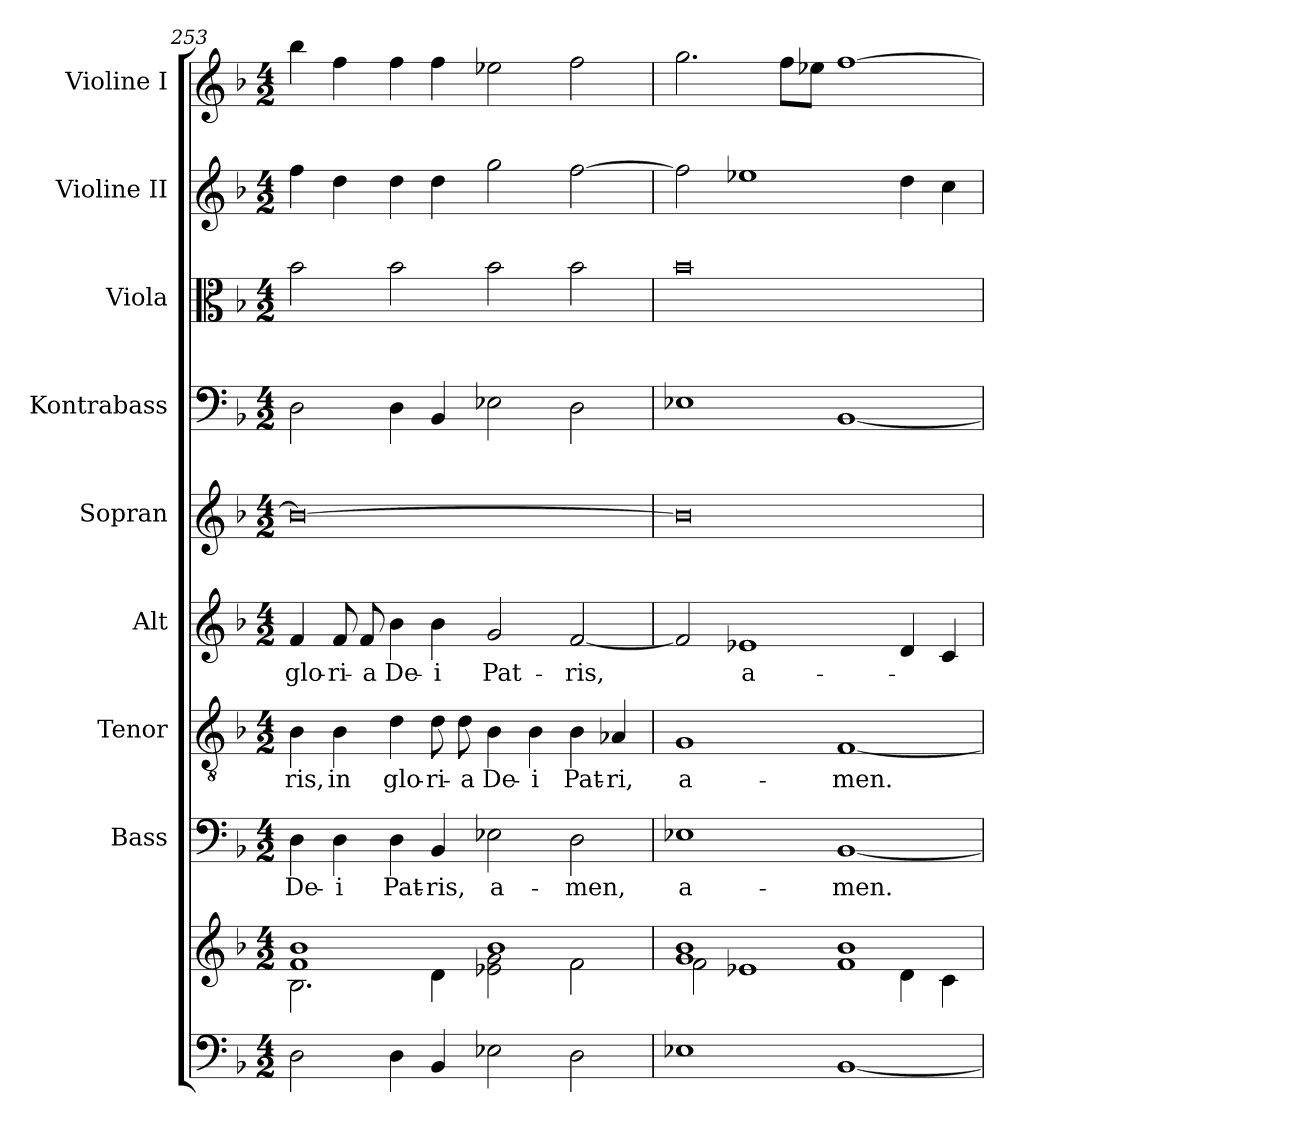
**kern	**kern	**kern	**text	**kern	**text	**kern	**text	**kern	**kern	**kern	**kern	**kern
*part9	*part9	*part8	*part8	*part7	*part7	*part6	*part6	*part5	*part4	*part3	*part2	*part1
*staff10	*staff9	*staff8	*staff8	*staff7	*staff7	*staff6	*staff6	*staff5	*staff4	*staff3	*staff2	*staff1
*	*	*I"Bass	*	*I"Tenor	*	*I"Alt	*	*I"Sopran	*I"Kontrabass	*I"Viola	*I"Violine II	*I"Violine I
*	*	*I'B.	*	*I'T.	*	*I'A.	*	*I'S.	*I'Kb.	*I'Vla.	*I'Vl. II	*I'Vl. I
*clefF4	*clefG2	*clefF4	*	*clefGv2	*	*clefG2	*	*clefG2	*clefF4	*clefC3	*clefG2	*clefG2
*	*	*	*	*	*	*	*	*	*ITrd7c12	*	*	*
*k[b-]	*k[b-]	*k[b-]	*	*k[b-]	*	*k[b-]	*	*k[b-]	*k[b-]	*k[b-]	*k[b-]	*k[b-]
*F:	*F:	*F:	*	*F:	*	*F:	*	*F:	*F:	*F:	*F:	*F:
*M4/2	*M4/2	*M4/2	*	*M4/2	*	*M4/2	*	*M4/2	*M4/2	*M4/2	*M4/2	*M4/2
=253	=253	=253	=253	=253	=253	=253	=253	=253	=253	=253	=253	=253
*	*^	*	*	*	*	*	*	*	*	*	*	*
!	!	!	!	!LO:LY:b	!	!LO:LY:b	!	!LO:LY:b	!	!	!	!	!
2D\	1f 1b-	2.B-\	4D\	De-	4B-\	-ris,	4f/	glo-	0b-_	2DD\	2b-\	4ff\	4bb-\
!	!	!	!	!LO:LY:b	!	!LO:LY:b	!	!LO:LY:b	!	!	!	!	!
.	.	.	4D\	-i	4B-\	in	8f/	-ri-	.	.	.	4dd\	4ff\
!	!	!	!	!	!	!	!	!LO:LY:b	!	!	!	!	!
.	.	.	.	.	.	.	8f/	-a	.	.	.	.	.
!	!	!	!	!LO:LY:b	!	!LO:LY:b	!	!LO:LY:b	!	!	!	!	!
4D\	.	.	4D\	Pat-	4d\	glo-	4b-\	De-	.	4DD\	2b-\	4dd\	4ff\
!	!	!	!	!LO:LY:b	!	!LO:LY:b	!	!LO:LY:b	!	!	!	!	!
4BB-/	.	4d\	4BB-/	-ris,	8d\	-ri-	4b-\	-i	.	4BBB-/	.	4dd\	4ff\
!	!	!	!	!	!	!LO:LY:b	!	!	!	!	!	!	!
.	.	.	.	.	8d\	-a	.	.	.	.	.	.	.
!	!	!	!	!LO:LY:b	!	!LO:LY:b	!	!LO:LY:b	!	!	!	!	!
2E-X\	1b-	2e-X\ 2g\	2E-X\	a-	4B-\	De-	2g/	Pat-	.	2EE-X\	2b-\	2gg\	2ee-X\
!	!	!	!	!	!	!LO:LY:b	!	!	!	!	!	!	!
.	.	.	.	.	4B-\	-i	.	.	.	.	.	.	.
!	!	!	!	!LO:LY:b	!	!LO:LY:b	!	!LO:LY:b	!	!	!	!	!
2D\	.	2f\	2D\	-men,	4B-\	Pat-	[2f/	-ris,	.	2DD\	2b-\	[2ff\	2ff\
!	!	!	!	!	!	!LO:LY:b	!	!	!	!	!	!	!
.	.	.	.	.	4A-X/	-ri,	.	.	.	.	.	.	.
=254	=254	=254	=254	=254	=254	=254	=254	=254	=254	=254	=254	=254	=254
!	!	!	!	!LO:LY:b	!	!LO:LY:b	!	!	!	!	!	!	!
1E-X	1g 1b-	2f\	1E-X	a-	1G	a-	2f/]	.	0b-]	1EE-X	0b-	2ff\]	2.gg\
!	!	!	!	!	!	!	!	!LO:LY:b	!	!	!	!	!
.	.	1e-X	.	.	.	.	1e-X	a-	.	.	.	1ee-X	.
.	.	.	.	.	.	.	.	.	.	.	.	.	8ff\L
.	.	.	.	.	.	.	.	.	.	.	.	.	8ee-X\J
!	!	!	!	!LO:LY:b	!	!LO:LY:b	!	!	!	!	!	!	!
[1BB-	1f 1b-	.	[1BB-	-men.	[1F	-men.	.	.	.	[1BBB-	.	.	[1ff
.	.	4d\	.	.	.	.	4d/	.	.	.	.	4dd\	.
.	.	4c\	.	.	.	.	4c/	.	.	.	.	4cc\	.
*	*v	*v	*	*	*	*	*	*	*	*	*	*	*
=	=	=	=	=	=	=	=	=	=	=	=	=
*-	*-	*-	*-	*-	*-	*-	*-	*-	*-	*-	*-	*-
